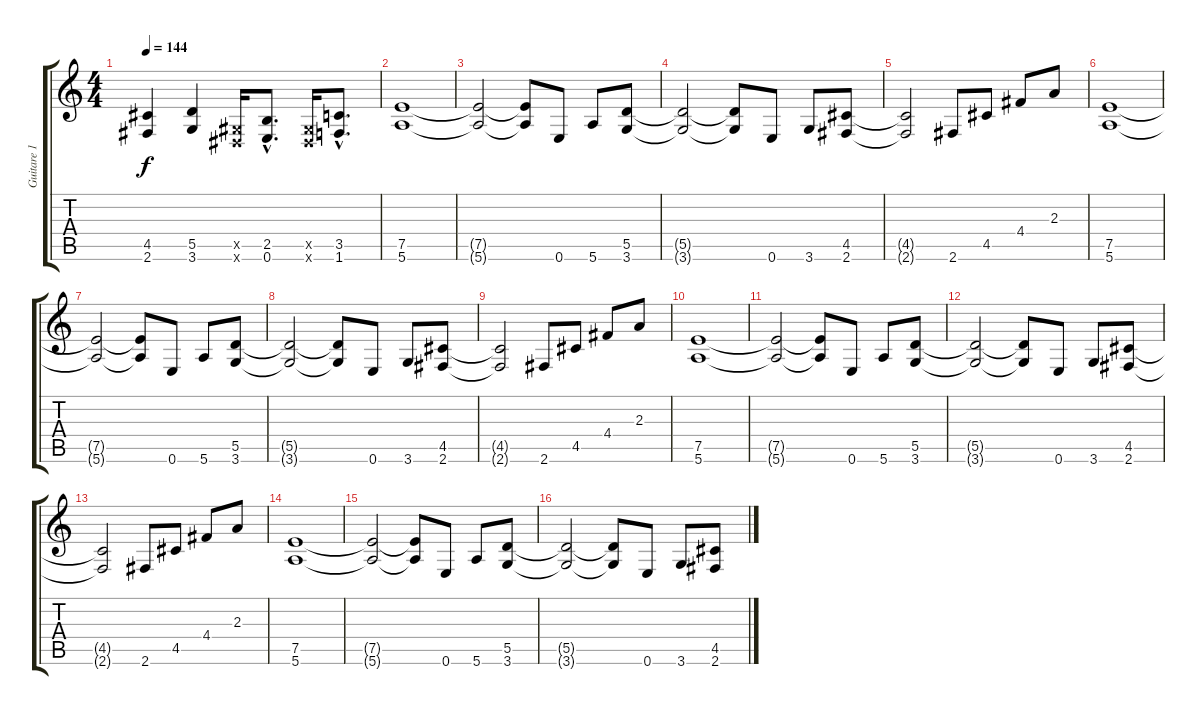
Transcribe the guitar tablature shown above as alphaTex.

\track ("Guitare 1" "Guitare 1") {instrument distortionguitar}
\staff {score tabs}
\tuning (E4 B3 G3 D3 A2 E2) {hide}
\ts (4 4)
\tempo 144
\clef g2
\ks c
(4.5 2.6).4{dy f} (5.5 3.6).4 (-1.5{x} -1.6{x}).16 (2.5{hac} 0.6{hac}).8{d} (-1.5{x} -1.6{x}).16 (3.5{hac} 1.6{hac}).8{d} |
(7.5 5.6).1 |
(7.5{t} 5.6{t}).2 (7.5{t} 5.6{t}).8 0.6.8 5.6.8 (5.5 3.6).8 |
(5.5{t} 3.6{t}).2 (5.5{t} 3.6{t}).8 0.6.8 3.6.8 (4.5 2.6).8 |
(4.5{t} 2.6{t}).2 2.6.8 4.5.8 4.4.8 2.3.8 |
(7.5 5.6).1 |
(7.5{t} 5.6{t}).2 (7.5{t} 5.6{t}).8 0.6.8 5.6.8 (5.5 3.6).8 |
(5.5{t} 3.6{t}).2 (5.5{t} 3.6{t}).8 0.6.8 3.6.8 (4.5 2.6).8 |
(4.5{t} 2.6{t}).2 2.6.8 4.5.8 4.4.8 2.3.8 |
(7.5 5.6).1 |
(7.5{t} 5.6{t}).2 (7.5{t} 5.6{t}).8 0.6.8 5.6.8 (5.5 3.6).8 |
(5.5{t} 3.6{t}).2 (5.5{t} 3.6{t}).8 0.6.8 3.6.8 (4.5 2.6).8 |
(4.5{t} 2.6{t}).2 2.6.8 4.5.8 4.4.8 2.3.8 |
(7.5 5.6).1 |
(7.5{t} 5.6{t}).2 (7.5{t} 5.6{t}).8 0.6.8 5.6.8 (5.5 3.6).8 |
(5.5{t} 3.6{t}).2 (5.5{t} 3.6{t}).8 0.6.8 3.6.8 (4.5 2.6).8
